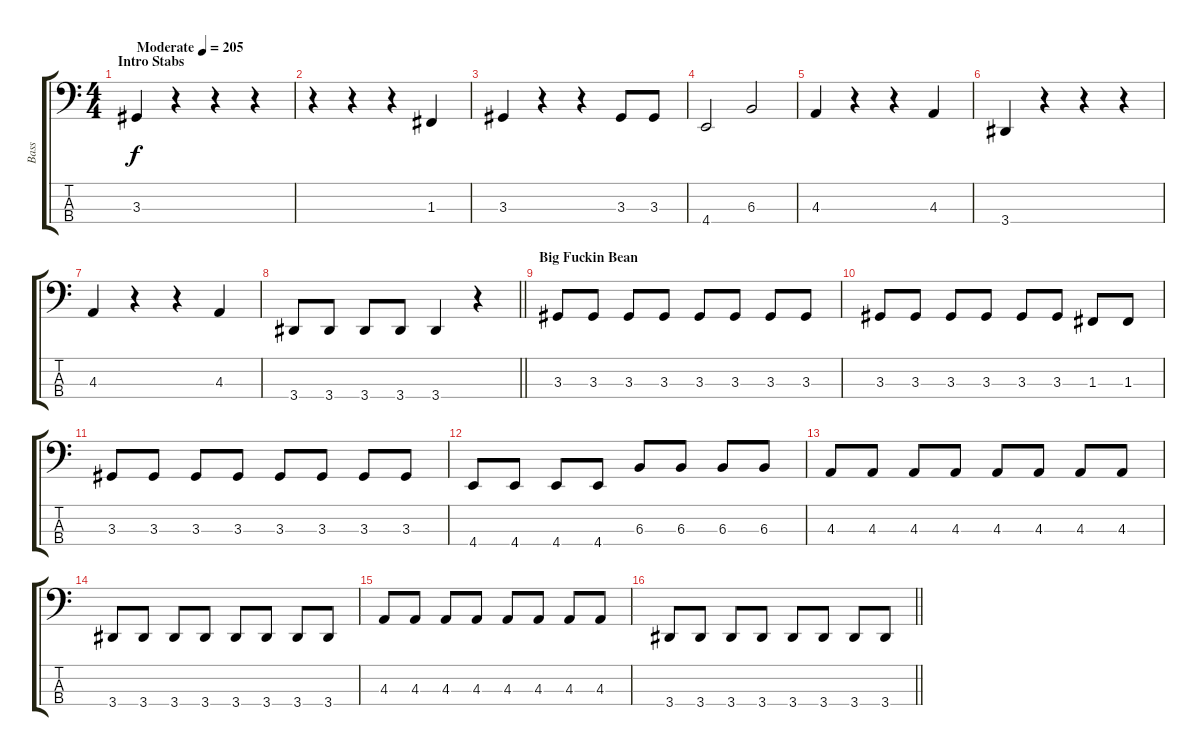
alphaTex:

\track ("Bass" "Bass") {instrument electricbassfinger}
\staff {score tabs}
\tuning (Eb2 Bb1 F1 C1) {hide}
\ts (4 4)
\section ("" "Intro Stabs")
\tempo (205 "Moderate")
\clef f4
\ks c
3.3.4{dy f instrument electricbassfinger} r.4 r.4 r.4 |
r.4 r.4 r.4 1.3.4 |
3.3.4 r.4 r.4 3.3.8 3.3.8 |
4.4.2 6.3.2 |
4.3.4 r.4 r.4 4.3.4 |
3.4.4 r.4 r.4 r.4 |
4.3.4 r.4 r.4 4.3.4 |
\barLineRight lightlight
3.4.8 3.4.8 3.4.8 3.4.8 3.4.4 r.4 |
\section ("" "Big Fuckin Bean")
3.3.8 3.3.8 3.3.8 3.3.8 3.3.8 3.3.8 3.3.8 3.3.8 |
3.3.8 3.3.8 3.3.8 3.3.8 3.3.8 3.3.8 1.3.8 1.3.8 |
3.3.8 3.3.8 3.3.8 3.3.8 3.3.8 3.3.8 3.3.8 3.3.8 |
4.4.8 4.4.8 4.4.8 4.4.8 6.3.8 6.3.8 6.3.8 6.3.8 |
4.3.8 4.3.8 4.3.8 4.3.8 4.3.8 4.3.8 4.3.8 4.3.8 |
3.4.8 3.4.8 3.4.8 3.4.8 3.4.8 3.4.8 3.4.8 3.4.8 |
4.3.8 4.3.8 4.3.8 4.3.8 4.3.8 4.3.8 4.3.8 4.3.8 |
\barLineRight lightlight
3.4.8 3.4.8 3.4.8 3.4.8 3.4.8 3.4.8 3.4.8 3.4.8
